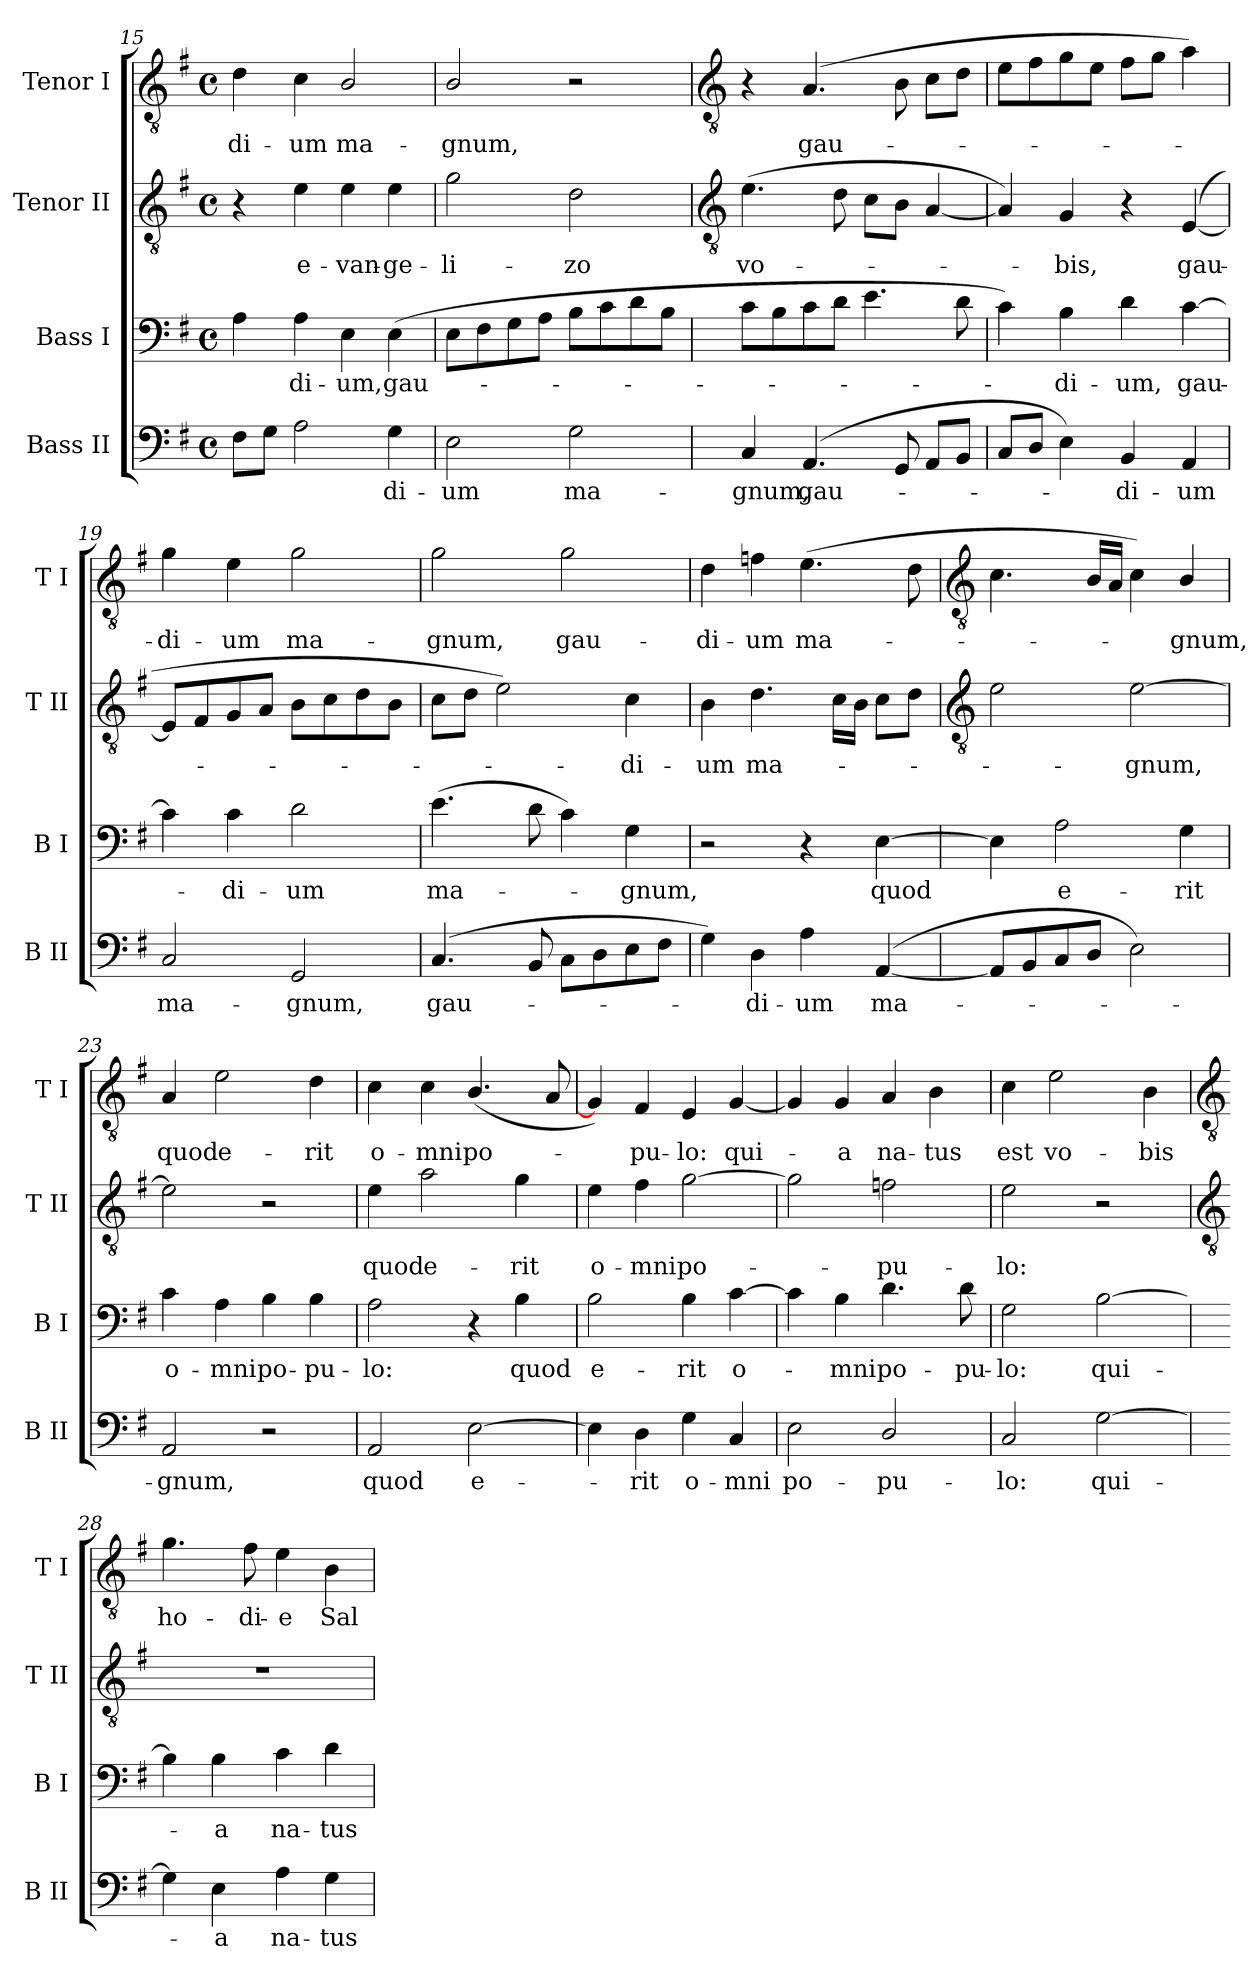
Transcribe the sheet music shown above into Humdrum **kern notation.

**kern	**text	**kern	**text	**kern	**text	**kern	**text
*part4	*part4	*part3	*part3	*part2	*part2	*part1	*part1
*staff4	*staff4	*staff3	*staff3	*staff2	*staff2	*staff1	*staff1
*I"Bass II	*	*I"Bass I	*	*I"Tenor II	*	*I"Tenor I	*
*I'B II	*	*I'B I	*	*I'T II	*	*I'T I	*
*clefF4	*	*clefF4	*	*clefGv2	*	*clefGv2	*
*k[f#]	*	*k[f#]	*	*k[f#]	*	*k[f#]	*
*G:	*	*G:	*	*G:	*	*G:	*
*M4/4	*	*M4/4	*	*M4/4	*	*M4/4	*
*met(c)	*	*met(c)	*	*met(c)	*	*met(c)	*
=15	=15	=15	=15	=15	=15	=15	=15
!	!	!	!	!	!	!	!LO:LY:b
8F#L	.	4A	.	4r	.	4d	-di-
8GJ	.	.	.	.	.	.	.
!	!	!	!LO:LY:b	!	!LO:LY:b	!	!LO:LY:b
2A	.	4A	di-	4e	e-	4c	-um
!	!	!	!LO:LY:b	!	!LO:LY:b	!	!LO:LY:b
.	.	4E	-um,	4e	-van-	2B/	ma-
!	!LO:LY:b	!	!LO:LY:b	!	!LO:LY:b	!	!
4G	di-	(>4E	gau-	4e	-ge-	.	.
=16	=16	=16	=16	=16	=16	=16	=16
!	!LO:LY:b	!	!	!	!LO:LY:b	!	!LO:LY:b
2E	-um	8EL	.	2g	-li-	2B/	-gnum,
.	.	8F#	.	.	.	.	.
.	.	8G	.	.	.	.	.
.	.	8AJ	.	.	.	.	.
!	!LO:LY:b	!	!	!	!LO:LY:b	!	!
2G	ma-	8BL	.	2d	-zo	2r	.
.	.	8c	.	.	.	.	.
.	.	8d	.	.	.	.	.
.	.	8BJ	.	.	.	.	.
!!LO:LB:g=z
=17	=17	=17	=17	=17	=17	=17	=17
*	*	*	*	*clefGv2	*	*clefGv2	*
!	!LO:LY:b	!	!	!	!LO:LY:b	!	!
4C	-gnum,	8cL	.	(>4.e	vo-	4r	.
.	.	8B	.	.	.	.	.
!	!LO:LY:b	!	!	!	!	!	!LO:LY:b
(<4.AA	gau-	8c	.	.	.	(>4.A	gau-
.	.	8dJ	.	8d	.	.	.
.	.	4.e	.	8cL	.	.	.
8GG	.	.	.	8BJ	.	8B	.
8AAL	.	.	.	[4A	.	8cL	.
8BBJ	.	8d	.	.	.	8dJ	.
=18	=18	=18	=18	=18	=18	=18	=18
8CL	.	4c)	.	4A])	.	8eL	.
8DJ	.	.	.	.	.	8f#	.
!	!	!	!LO:LY:b	!	!LO:LY:b	!	!
4E)	.	4B	di-	4G	bis,	8g	.
.	.	.	.	.	.	8eJ	.
!	!LO:LY:b	!	!LO:LY:b	!	!	!	!
4BB	di-	4d	-um,	4r	.	8f#L	.
.	.	.	.	.	.	8gJ	.
!	!LO:LY:b	!	!LO:LY:b	!	!LO:LY:b	!	!
4AA	-um	[4c	gau-	(>[4E	gau-	4a)	.
=19	=19	=19	=19	=19	=19	=19	=19
!	!LO:LY:b	!	!	!	!	!	!LO:LY:b
2C	ma-	4c]	.	8EL]	.	4g	di-
.	.	.	.	8F#	.	.	.
!	!	!	!LO:LY:b	!	!	!	!LO:LY:b
.	.	4c	di-	8G	.	4e	-um
.	.	.	.	8AJ	.	.	.
!	!LO:LY:b	!	!LO:LY:b	!	!	!	!LO:LY:b
2GG	-gnum,	2d	-um	8BL	.	2g	ma-
.	.	.	.	8c	.	.	.
.	.	.	.	8d	.	.	.
.	.	.	.	8BJ	.	.	.
=20	=20	=20	=20	=20	=20	=20	=20
!	!LO:LY:b	!	!LO:LY:b	!	!	!	!LO:LY:b
(>4.C	gau-	(>4.e	ma-	8cL	.	2g	-gnum,
.	.	.	.	8dJ	.	.	.
.	.	.	.	2e)	.	.	.
8BB	.	8d	.	.	.	.	.
!	!	!	!	!	!	!	!LO:LY:b
8CL	.	4c)	.	.	.	2g	gau-
8D	.	.	.	.	.	.	.
!	!	!	!LO:LY:b	!	!LO:LY:b	!	!
8E	.	4G	gnum,	4c	di-	.	.
8F#J	.	.	.	.	.	.	.
=21	=21	=21	=21	=21	=21	=21	=21
!	!	!	!	!	!LO:LY:b	!	!LO:LY:b
4G)	.	2r	.	4B	-um	4d	-di-
!	!LO:LY:b	!	!	!	!LO:LY:b	!	!LO:LY:b
4D	di-	.	.	4.d	ma-	4fn	-um
!	!LO:LY:b	!	!	!	!	!	!LO:LY:b
4A	-um	4r	.	.	.	(>4.e	ma-
.	.	.	.	16cLL	.	.	.
.	.	.	.	16BJJ	.	.	.
!	!LO:LY:b	!	!LO:LY:b	!	!	!	!
(<[4AA	ma-	[4E	quod	8cL	.	.	.
.	.	.	.	8dJ	.	8d	.
!!LO:LB:g=z
=22	=22	=22	=22	=22	=22	=22	=22
*	*	*	*	*clefGv2	*	*clefGv2	*
8AAL]	.	4E]	.	2e	.	4.c	.
8BB	.	.	.	.	.	.	.
!	!	!	!LO:LY:b	!	!	!	!
8C	.	2A	e-	.	.	.	.
8DJ	.	.	.	.	.	16BLL	.
.	.	.	.	.	.	16AJJ	.
!	!	!	!	!	!LO:LY:b	!	!
2E)	.	.	.	[2e	gnum,	4c)	.
!	!	!	!LO:LY:b	!	!	!	!LO:LY:b
.	.	4G	-rit	.	.	4B/	gnum,
=23	=23	=23	=23	=23	=23	=23	=23
!	!LO:LY:b	!	!LO:LY:b	!	!	!	!LO:LY:b
2AA	gnum,	4c	o-	2e]	.	4A	quod
!	!	!	!LO:LY:b	!	!	!	!LO:LY:b
.	.	4A	-mni	.	.	2e	e-
!	!	!	!LO:LY:b	!	!	!	!
2r	.	4B	po-	2r	.	.	.
!	!	!	!LO:LY:b	!	!	!	!LO:LY:b
.	.	4B	-pu-	.	.	4d	-rit
=24	=24	=24	=24	=24	=24	=24	=24
!	!LO:LY:b	!	!LO:LY:b	!	!LO:LY:b	!	!LO:LY:b
2AA	quod	2A	-lo:	4e	quod	4c	o-
!	!	!	!	!	!LO:LY:b	!	!LO:LY:b
.	.	.	.	2a	e-	4c	-mni
!	!LO:LY:b	!	!	!	!	!	!LO:LY:b
[2E	e-	4r	.	.	.	(<4.B/	po-
!	!	!	!LO:LY:b	!	!LO:LY:b	!	!
.	.	4B	quod	4g	-rit	.	.
.	.	.	.	.	.	8A	.
=25	=25	=25	=25	=25	=25	=25	=25
!	!	!	!LO:LY:b	!	!LO:LY:b	!	!
4E]	.	2B	e-	4e	o-	4G])	.
!	!LO:LY:b	!	!	!	!LO:LY:b	!	!LO:LY:b
4D	rit	.	.	4f#	-mni	4F#	pu-
!	!LO:LY:b	!	!LO:LY:b	!	!LO:LY:b	!	!LO:LY:b
4G	o-	4B	-rit	[2g	po-	4E	-lo:
!	!LO:LY:b	!	!LO:LY:b	!	!	!	!LO:LY:b
4C	-mni	[4c	o-	.	.	[4G	qui-
=26	=26	=26	=26	=26	=26	=26	=26
!	!LO:LY:b	!	!	!	!	!	!
2E	po-	4c]	.	2g]	.	4G]	.
!	!	!	!LO:LY:b	!	!	!	!LO:LY:b
.	.	4B	mni	.	.	4G	a
!	!LO:LY:b	!	!LO:LY:b	!	!LO:LY:b	!	!LO:LY:b
2D/	-pu-	4.d	po-	2fn	pu-	4A	na-
!	!	!	!	!	!	!	!LO:LY:b
.	.	.	.	.	.	4B	-tus
!	!	!	!LO:LY:b	!	!	!	!
.	.	8d	-pu-	.	.	.	.
=27	=27	=27	=27	=27	=27	=27	=27
!	!LO:LY:b	!	!LO:LY:b	!	!LO:LY:b	!	!LO:LY:b
2C	-lo:	2G	-lo:	2e	-lo:	4c	est
!	!	!	!	!	!	!	!LO:LY:b
.	.	.	.	.	.	2e	vo-
!	!LO:LY:b	!	!LO:LY:b	!	!	!	!
[2G	qui-	[2B	qui-	2r	.	.	.
!	!	!	!	!	!	!	!LO:LY:b
.	.	.	.	.	.	4B	-bis
!!LO:LB:g=z
=28	=28	=28	=28	=28	=28	=28	=28
*	*	*	*	*clefGv2	*	*clefGv2	*
!	!	!	!	!	!	!	!LO:LY:b
4G]	.	4B]	.	1r	.	4.g	ho-
!	!LO:LY:b	!	!LO:LY:b	!	!	!	!
4E	a	4B	a	.	.	.	.
!	!	!	!	!	!	!	!LO:LY:b
.	.	.	.	.	.	8f#	-di-
!	!LO:LY:b	!	!LO:LY:b	!	!	!	!LO:LY:b
4A	na-	4c	na-	.	.	4e	-e
!	!LO:LY:b	!	!LO:LY:b	!	!	!	!LO:LY:b
4G	-tus	4d	-tus	.	.	4B	Sal-
=	=	=	=	=	=	=	=
*-	*-	*-	*-	*-	*-	*-	*-
